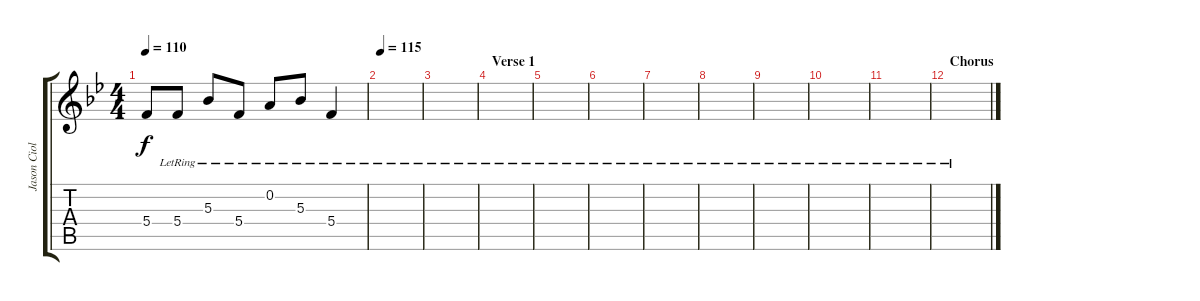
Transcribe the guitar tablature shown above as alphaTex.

\track ("Jason Ciolli(Clean)" "Jason Ciol") {instrument electricguitarjazz}
\staff {score tabs}
\tuning (D4 A3 F3 C3 G2 C2) {hide}
\ts (4 4)
\tempo 110
\clef g2
\ks gminor
5.4{t}.8{dy f} 5.4{lr}.8 5.3{lr}.8 5.4{lr}.8 0.2{lr}.8 5.3{lr}.8 5.4{lr}.4 |
\tempo 115
|
|
\section ("" "Verse 1")
|
|
|
|
|
|
|
|
\section ("" "Chorus")
